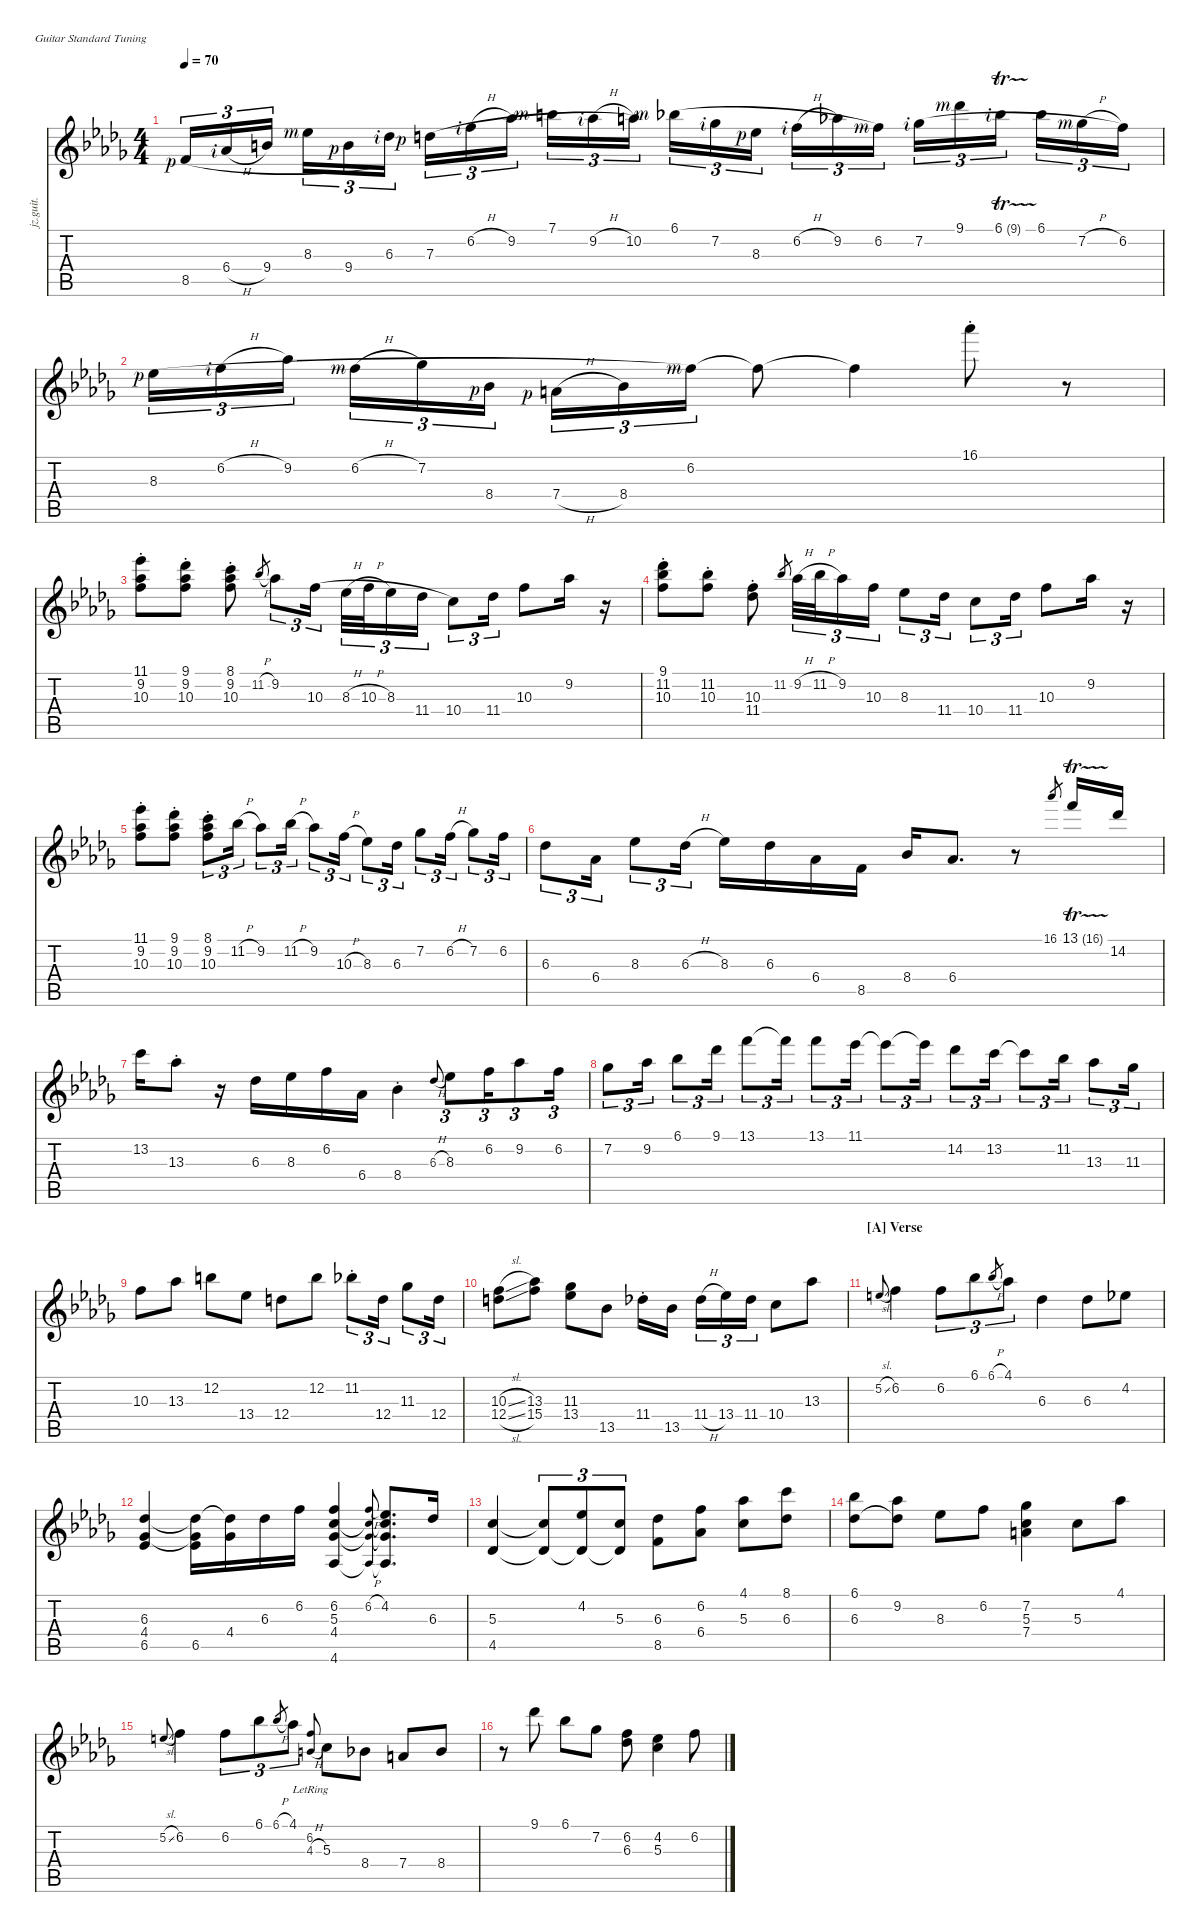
\defaultSystemsLayout 4
\hideDynamics
\bracketExtendMode nobrackets
\track ("Jazz Guitar" "jz.guit.") {instrument electricguitarjazz}
\staff {score tabs}
\tuning (E4 B3 G3 D3 A2 E2)
\ts (4 4)
\tempo 70
\clef g2
\ks db
8.5{rf 1 acc forcenatural}.16{tu (3 2) dy mf legatoorigin beam Up} 6.4{h rf 2 acc b}.16{tu (3 2) legatoorigin beam Up} 9.4{acc forcenatural}.16{tu (3 2) legatoorigin beam Up} 8.3{rf 3 acc b}.16{tu (3 2) legatoorigin beam Down} 9.4{rf 1 acc forcenatural}.16{tu (3 2) legatoorigin beam Down} 6.3{rf 2 acc b}.16{tu (3 2) beam Down} 7.3{rf 1 acc forcenatural}.16{tu (3 2) legatoorigin beam Down} 6.2{h rf 2 acc forcenatural}.16{tu (3 2) legatoorigin beam Down} 9.2{acc b}.16{tu (3 2) legatoorigin beam Down} 7.1{rf 3 acc forcenatural}.16{tu (3 2) legatoorigin beam Down} 9.2{h rf 2 acc b}.16{tu (3 2) legatoorigin beam Down} 10.2{acc forcenatural}.16{tu (3 2) beam Down} 6.1{rf 3 acc b}.16{tu (3 2) legatoorigin beam Down} 7.2{rf 2 acc b}.16{tu (3 2) legatoorigin beam Down} 8.3{rf 1 acc b}.16{tu (3 2) legatoorigin beam Down} 6.2{h rf 2 acc forcenatural}.16{tu (3 2) legatoorigin beam Down} 9.2{acc b}.16{tu (3 2) legatoorigin beam Down} 6.2{rf 3 acc forcenatural}.16{tu (3 2) beam Down} 7.2{rf 2 acc b}.16{tu (3 2) legatoorigin beam Down} 9.1{rf 3 acc b}.16{tu (3 2) legatoorigin beam Down} 6.1{tr (9 16) rf 2 acc b}.16{tu (3 2) legatoorigin beam Down} 6.1{acc b}.16{tu (3 2) legatoorigin beam Down} 7.2{h rf 3 acc b}.16{tu (3 2) legatoorigin beam Down} 6.2{acc forcenatural}.16{tu (3 2) beam Down} |
8.3{rf 1 acc b}.16{tu (3 2) legatoorigin beam Down} 6.2{h rf 2 acc forcenatural}.16{tu (3 2) legatoorigin beam Down} 9.2{acc b}.16{tu (3 2) legatoorigin beam Down} 6.2{h rf 3 acc forcenatural}.16{tu (3 2) legatoorigin beam Down} 7.2{acc b}.16{tu (3 2) legatoorigin beam Down} 8.4{rf 1 acc b}.16{tu (3 2) legatoorigin beam Down} 7.4{h rf 1 acc forcenatural}.16{tu (3 2) legatoorigin beam Down} 8.4{acc b}.16{tu (3 2) legatoorigin beam Down} 6.2{rf 3 acc forcenatural}.16{tu (3 2) beam Down} 6.2{t acc forcenatural}.8{beam Down} 6.2{t acc forcenatural}.4{beam Down} 16.1{st acc b}.8{beam Down} r.8{beam Down} |
(11.1{st acc b} 9.2{st acc b} 10.3{st acc forcenatural}).8{beam Down} (9.1{st acc b} 9.2{st acc b} 10.3{st acc forcenatural}).8{beam Down} (8.1{st acc forcenatural} 9.2{st acc b} 10.3{acc forcenatural}).8{beam Down} 11.2{h acc b}.8{gr beam Up} 9.2{acc b}.8{tu (3 2) beam Down} 10.3{acc forcenatural}.16{tu (3 2) legatoorigin beam Down} 8.3{h acc b}.32{tu (3 2) legatoorigin beam Down} 10.3{h acc forcenatural}.32{tu (3 2) legatoorigin beam Down} 8.3{acc b}.16{tu (3 2) legatoorigin beam Down} 11.4{acc b}.16{tu (3 2) legatoorigin beam Down} 10.4{acc forcenatural}.8{tu (3 2) beam Down} 11.4{acc b}.16{tu (3 2) beam Down} 10.3{acc forcenatural}.8{beam Down} 9.2{acc b}.16{beam Down} r.16{beam Down} |
(9.1{st acc b} 11.2{acc b} 10.3{acc forcenatural}).8{beam Down} (11.2{st acc b} 10.3{acc forcenatural}).8{beam Down} (10.3{st acc forcenatural} 11.4{acc b}).8{beam Down} 11.2{acc b}.8{gr beam Up} 9.2{h acc b}.32{tu (3 2) beam Down} 11.2{h acc b}.32{tu (3 2) beam Down} 9.2{acc b}.16{tu (3 2) beam Down} 10.3{acc forcenatural}.16{tu (3 2) beam Down} 8.3{acc b}.8{tu (3 2) beam Down} 11.4{acc b}.16{tu (3 2) beam Down} 10.4{acc forcenatural}.8{tu (3 2) beam Down} 11.4{acc b}.16{tu (3 2) beam Down} 10.3{acc forcenatural}.8{beam Down} 9.2{acc b}.16{beam Down} r.16{beam Down} |
(11.1{st acc b} 9.2{st acc b} 10.3{st acc forcenatural}).8{beam Down} (9.1{st acc b} 9.2{st acc b} 10.3{st acc forcenatural}).8{beam Down} (8.1{st acc forcenatural} 9.2{st acc b} 10.3{acc forcenatural}).8{tu (3 2) beam Down} 11.2{h acc b}.16{tu (3 2) beam Down} 9.2{acc b}.8{tu (3 2) beam Down} 11.2{h acc b}.16{tu (3 2) beam Down} 9.2{acc b}.8{tu (3 2) beam Down} 10.3{h acc forcenatural}.16{tu (3 2) beam Down} 8.3{acc b}.8{tu (3 2) beam Down} 6.3{acc b}.16{tu (3 2) beam Down} 7.2{acc b}.8{tu (3 2) beam Down} 6.2{h acc forcenatural}.16{tu (3 2) beam Down} 7.2{acc b}.8{tu (3 2) beam Down} 6.2{acc forcenatural}.16{tu (3 2) beam Down} |
6.3{acc b}.8{tu (3 2) beam Down} 6.4{acc b}.16{tu (3 2) beam Down} 8.3{acc b}.8{tu (3 2) beam Down} 6.3{h acc b}.16{tu (3 2) beam Down} 8.3{acc b}.16{beam Down} 6.3{acc b}.16{beam Down} 6.4{acc b}.16{beam Down} 8.5{acc forcenatural}.16{beam Down} 8.4{acc b}.16{beam Up} 6.4{acc b}.8{d beam Up} r.8{beam Up} 16.1{acc b}.8{gr beam Up} 13.1{tr (16 16) acc forcenatural}.16{beam Down} 14.2{acc b}.16{beam Down} |
13.2{acc forcenatural}.16{beam Down} 13.3{st acc b}.8{beam Down} r.16{beam Down} 6.3{acc b}.16{beam Down} 8.3{acc b}.16{beam Down} 6.2{acc forcenatural}.16{beam Down} 6.4{acc b}.16{beam Down} 8.4{st acc b}.4{beam Down} 6.3{h acc b}.8{gr onbeat beam Up} 8.3{acc b}.8{tu (3 2) beam Down} 6.2{acc forcenatural}.16{tu (3 2) beam Down} 9.2{acc b}.8{tu (3 2) beam Down} 6.2{acc forcenatural}.16{tu (3 2) beam Down} |
7.2{acc b}.8{tu (3 2) beam Down} 9.2{acc b}.16{tu (3 2) beam Down} 6.1{acc b}.8{tu (3 2) beam Down} 9.1{acc b}.16{tu (3 2) beam Down} 13.1{acc forcenatural}.8{tu (3 2) beam Down} 13.1{t acc forcenatural}.16{tu (3 2) beam Down} 13.1{acc forcenatural}.8{tu (3 2) beam Down} 11.1{acc b}.16{tu (3 2) beam Down} 11.1{t acc b}.8{tu (3 2) beam Down} 11.1{t acc b}.16{tu (3 2) beam Down} 14.2{acc b}.8{tu (3 2) beam Down} 13.2{acc forcenatural}.16{tu (3 2) beam Down} 13.2{t acc forcenatural}.8{tu (3 2) beam Down} 11.2{acc b}.16{tu (3 2) beam Down} 13.3{acc b}.8{tu (3 2) beam Down} 11.3{acc b}.16{tu (3 2) beam Down} |
10.3{acc forcenatural}.8{beam Down} 13.3{acc b}.8{beam Down} 12.2{acc forcenatural}.8{beam Down} 13.4{acc b}.8{beam Down} 12.4{acc forcenatural}.8{beam Down} 12.2{acc forcenatural}.8{beam Down} 11.2{st acc b}.8{tu (3 2) beam Down} 12.4{acc forcenatural}.16{tu (3 2) beam Down} 11.3{acc b}.8{tu (3 2) beam Down} 12.4{acc forcenatural}.16{tu (3 2) beam Down} |
(12.4{sl acc forcenatural} 10.3{sl acc forcenatural}).8{beam Down} (15.4{acc forcenatural} 13.3{acc b}).8{beam Down} (11.3{acc b} 13.4{acc b}).8{beam Down} 13.5{acc b}.8{beam Down} 11.4{st acc b}.16{beam Down} 13.5{acc b}.16{beam Down} 11.4{h acc b}.16{tu (3 2) beam Down} 13.4{acc b}.16{tu (3 2) beam Down} 11.4{acc b}.16{tu (3 2) beam Down} 10.4{acc forcenatural}.8{beam Down} 13.3{acc b}.8{beam Down} |
\section ("A" "Verse")
5.2{sl acc forcenatural}.8{gr onbeat beam Up} 6.2{acc forcenatural}.4{beam Down} 6.2{acc forcenatural}.8{tu (3 2) beam Down} 6.1{acc b}.8{tu (3 2) beam Down} 6.1{h acc b}.8{tu (3 2) gr beam Up} 4.1{acc b}.8{tu (3 2) beam Down} 6.3{acc b}.4{beam Down} 6.3{acc b}.8{dy mp beam Down} 4.2{acc b}.8{beam Down} |
(4.4{acc b} 6.3{acc b} 6.5{acc b}).4{dy p beam Up} (6.5{acc b} 6.3{t acc b} 4.4{t acc b}).16{dy mf beam Down} (4.4{acc b} 6.3{t acc b}).16{beam Down} 6.3{acc b}.16{beam Down} 6.2{acc forcenatural}.16{beam Down} (6.2{acc forcenatural} 5.3{acc forcenatural} 4.4{acc b} 4.6{acc b}).4{dy mp beam Up} (6.2{h acc forcenatural} 5.3{t acc forcenatural} 4.4{t acc b} 4.6{t acc b}).8{gr onbeat dy f beam Up} (4.2{acc b} 5.3{t acc forcenatural} 4.4{t acc b} 4.6{t acc b}).8{d beam Up} 6.3{acc b}.16{beam Up} |
(5.3{acc forcenatural} 4.5{acc b}).4{dy mp beam Up} (5.3{t acc forcenatural} 4.5{t acc b}).8{tu (3 2) beam Up} (4.2{acc b} 4.5{t acc b}).8{tu (3 2) beam Up} (5.3{acc forcenatural} 4.5{t acc b}).8{tu (3 2) beam Up} (6.3{acc b} 8.5{acc forcenatural}).8{beam Down} (6.2{acc forcenatural} 6.4{acc b}).8{beam Down} (4.1{acc b} 5.3{acc forcenatural}).8{beam Down} (8.1{acc forcenatural} 6.3{acc b}).8{beam Down} |
(6.1{acc b} 6.3{acc b}).8{beam Down} (9.2{acc b} 6.3{t acc b}).8{beam Down} 8.3{acc b}.8{beam Down} 6.2{acc forcenatural}.8{beam Down} (7.4{acc forcenatural} 5.3{acc forcenatural} 7.2{acc b}).4{beam Down} 5.3{acc forcenatural}.8{beam Down} 4.1{acc b}.8{beam Down} |
5.2{sl acc forcenatural}.8{gr onbeat beam Up} 6.2{acc forcenatural}.4{beam Down} 6.2{acc forcenatural}.8{tu (3 2) beam Down} 6.1{acc b}.8{tu (3 2) beam Down} 6.1{h acc b}.8{tu (3 2) gr beam Up} 4.1{acc b}.8{tu (3 2) beam Down} (4.3{h acc forcenatural} 6.2{lr acc forcenatural}).8{gr onbeat beam Up} 5.3{acc forcenatural}.8{beam Down} 8.4{acc b}.8{beam Down} 7.4{acc forcenatural}.8{beam Up} 8.4{acc b}.8{beam Up} |
r.8{beam Down} 9.1{acc b}.8{beam Down} 6.1{acc b}.8{beam Down} 7.2{acc b}.8{beam Down} (6.2{acc forcenatural} 6.3{acc b}).8{beam Down} (4.2{acc b} 5.3{acc forcenatural}).4{beam Down} 6.2{acc forcenatural}.8{beam Down}
